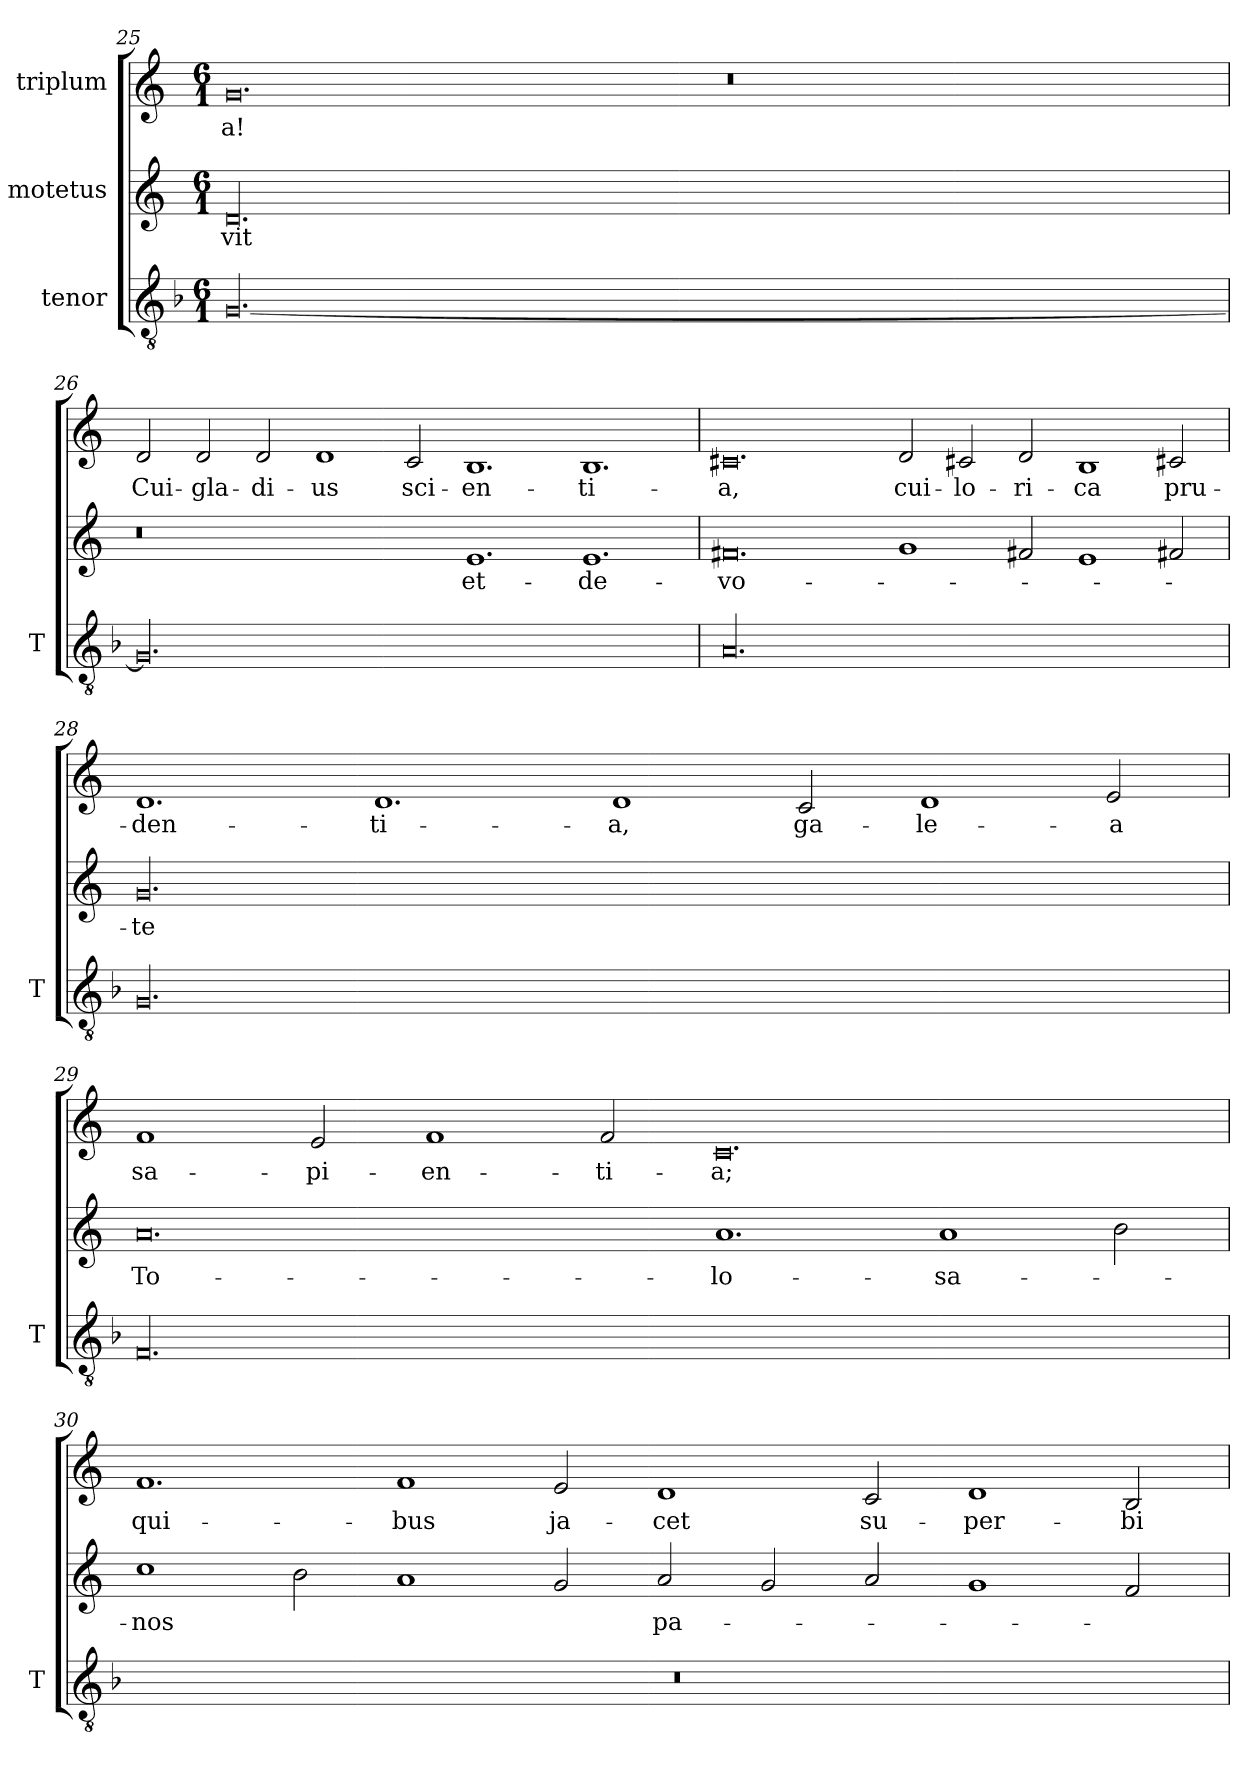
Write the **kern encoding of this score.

**kern	**kern	**text	**kern	**text
*part3	*part2	*part2	*part1	*part1
*staff3	*staff2	*staff2	*staff1	*staff1
*I"tenor	*I"motetus	*	*I"triplum	*
*I'T	*	*	*	*
*clefGv2	*clefG2	*	*clefG2	*
*k[b-]	*k[]	*	*k[]	*
*F:	*C:	*	*C:	*
*M6/1	*M6/1	*	*M6/1	*
=25	=25	=25	=25	=25
[00.G/	00.d/	-vit	0.g/	-a!
.	.	.	0.r	.
=26	=26	=26	=26	=26
00.G/]	0.r	.	2d/	Cui-
.	.	.	2d/	gla-
.	.	.	2d/	-di-
.	.	.	1d/	-us
.	.	.	2c/	sci-
.	1.e/	et-	1.B/	-en-
.	1.e/	de-	1.B/	-ti-
!!LO:LB:g=z
=27	=27	=27	=27	=27
00.A/	0.f#X/	-vo-	0.c#X/	-a,
.	1g/	.	2d/	cui-
.	.	.	2c#X/	lo-
.	2f#X/	.	2d/	-ri-
.	1e/	.	1B/	-ca
.	2f#X/	.	2c#X/	pru-
=28	=28	=28	=28	=28
00.G/	00.g/	-te	1.d/	-den-
.	.	.	1.d/	-ti-
.	.	.	1d/	-a,
.	.	.	2c/	ga-
.	.	.	1d/	-le-
.	.	.	2e/	-a
=29	=29	=29	=29	=29
00.F/	0.a/	To-	1f/	sa-
.	.	.	2e/	-pi-
.	.	.	1f/	-en-
.	.	.	2f/	-ti-
.	1.a/	-lo-	0.c/	-a;
.	1a/	-sa-	.	.
.	2b\	.	.	.
!!LO:LB:g=z
=30	=30	=30	=30	=30
00.r	1cc\	-nos	1.f/	qui-
.	2b\	.	.	.
.	1a/	.	1f/	-bus
.	2g/	.	2e/	ja-
.	2a/	pa-	1d/	-cet
.	2g/	.	.	.
.	2a/	.	2c/	su-
.	1g/	.	1d/	-per-
.	2f/	.	2B/	-bi-
=	=	=	=	=
*-	*-	*-	*-	*-
